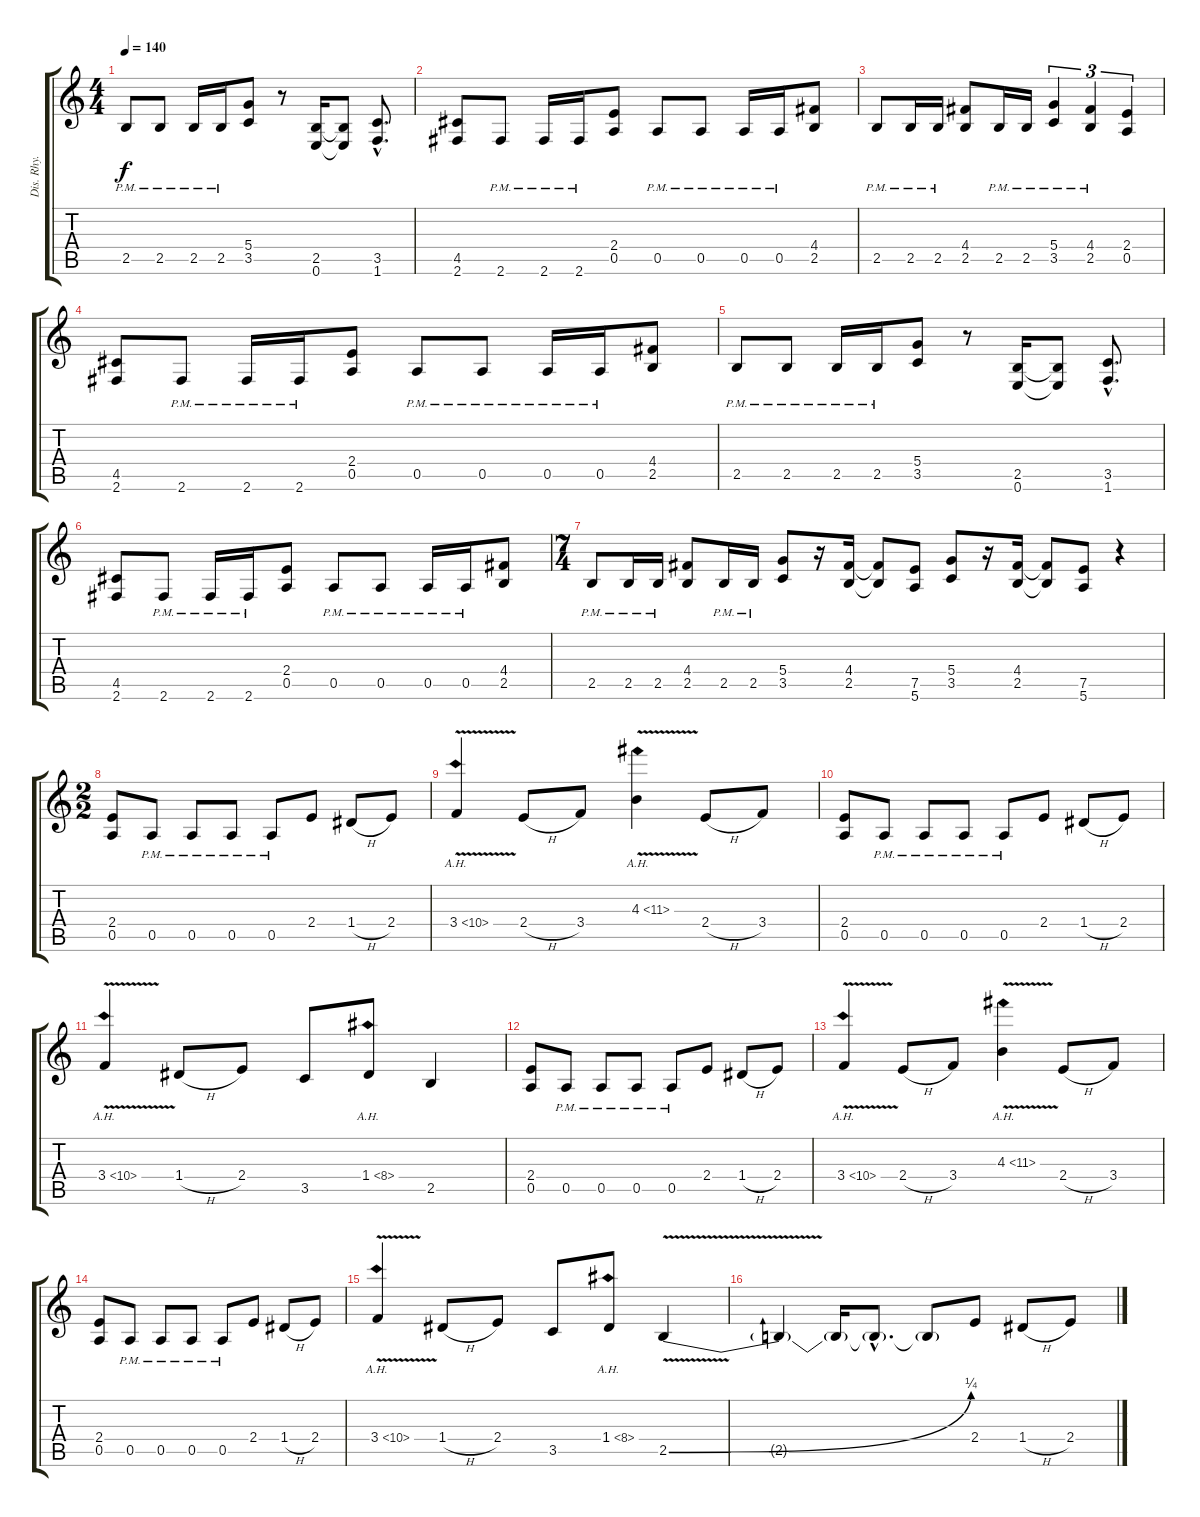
\track ("Dis. Rhy." "Dis. Rhy.") {instrument distortionguitar}
\staff {score tabs}
\tuning (E4 B3 G3 D3 A2 E2) {hide}
\ts (4 4)
\tempo 140
\clef g2
\ks c
2.5{pm}.8{dy f} 2.5{pm}.8 2.5{pm}.16 2.5{pm}.16 (5.4 3.5).8 r.8 (2.5 0.6).16{volume 15} (2.5{t} 0.6{t}).8 (3.5{hac} 1.6{hac}).8{d} |
(4.5 2.6).8 2.6{pm}.8 2.6{pm}.16 2.6{pm}.16 (2.4 0.5).8 0.5{pm}.8 0.5{pm}.8 0.5{pm}.16 0.5{pm}.16 (4.4 2.5).8 |
2.5{pm}.8 2.5{pm}.16 2.5{pm}.16 (4.4 2.5).8 2.5{pm}.16 2.5{pm}.16 (5.4{pm} 3.5{pm}).4{tu (3 2)} (4.4{pm} 2.5{pm}).4{tu (3 2)} (2.4 0.5).4{tu (3 2)} |
(4.5 2.6).8 2.6{pm}.8 2.6{pm}.16 2.6{pm}.16 (2.4 0.5).8 0.5{pm}.8 0.5{pm}.8 0.5{pm}.16 0.5{pm}.16 (4.4 2.5).8 |
2.5{pm}.8 2.5{pm}.8 2.5{pm}.16 2.5{pm}.16 (5.4 3.5).8 r.8 (2.5 0.6).16 (2.5{t} 0.6{t}).8 (3.5{hac} 1.6{hac}).8{d} |
(4.5 2.6).8 2.6{pm}.8 2.6{pm}.16 2.6{pm}.16 (2.4 0.5).8 0.5{pm}.8 0.5{pm}.8 0.5{pm}.16 0.5{pm}.16 (4.4 2.5).8 |
\ts (7 4)
2.5{pm}.8 2.5{pm}.16 2.5{pm}.16 (4.4 2.5).8 2.5{pm}.16 2.5{pm}.16 (5.4 3.5).8 r.16 (4.4 2.5).16 (4.4{t} 2.5{t}).8 (7.5 5.6).8 (5.4 3.5).8 r.16 (4.4 2.5).16 (4.4{t} 2.5{t}).8 (7.5 5.6).8 r.4 |
\ts (2 2)
(2.4 0.5).8 0.5{pm}.8 0.5{pm}.8 0.5{pm}.8 0.5{pm}.8 2.4.8 1.4{h}.8 2.4.8 |
3.4{ah 7 v}.4 2.4{h}.8 3.4.8 4.3{ah 7 v}.4 2.4{h}.8 3.4.8 |
(2.4 0.5).8 0.5{pm}.8 0.5{pm}.8 0.5{pm}.8 0.5{pm}.8 2.4.8 1.4{h}.8 2.4.8 |
3.4{ah 7 v}.4 1.4{h}.8 2.4.8 3.5.8 1.4{ah 7}.8 2.5.4 |
(2.4 0.5).8 0.5{pm}.8 0.5{pm}.8 0.5{pm}.8 0.5{pm}.8 2.4.8 1.4{h}.8 2.4.8 |
3.4{ah 7 v}.4 2.4{h}.8 3.4.8 4.3{ah 7 v}.4 2.4{h}.8 3.4.8 |
(2.4 0.5).8 0.5{pm}.8 0.5{pm}.8 0.5{pm}.8 0.5{pm}.8 2.4.8 1.4{h}.8 2.4.8 |
3.4{ah 7 v}.4 1.4{h}.8 2.4.8 3.5.8 1.4{ah 7}.8 2.5{be (bend 0 0 60 1) v}.4 |
2.5{t}.4 2.5{t}.16 2.5{hac t}.8{d} 2.5{t}.8 2.4.8 1.4{h}.8 2.4.8
